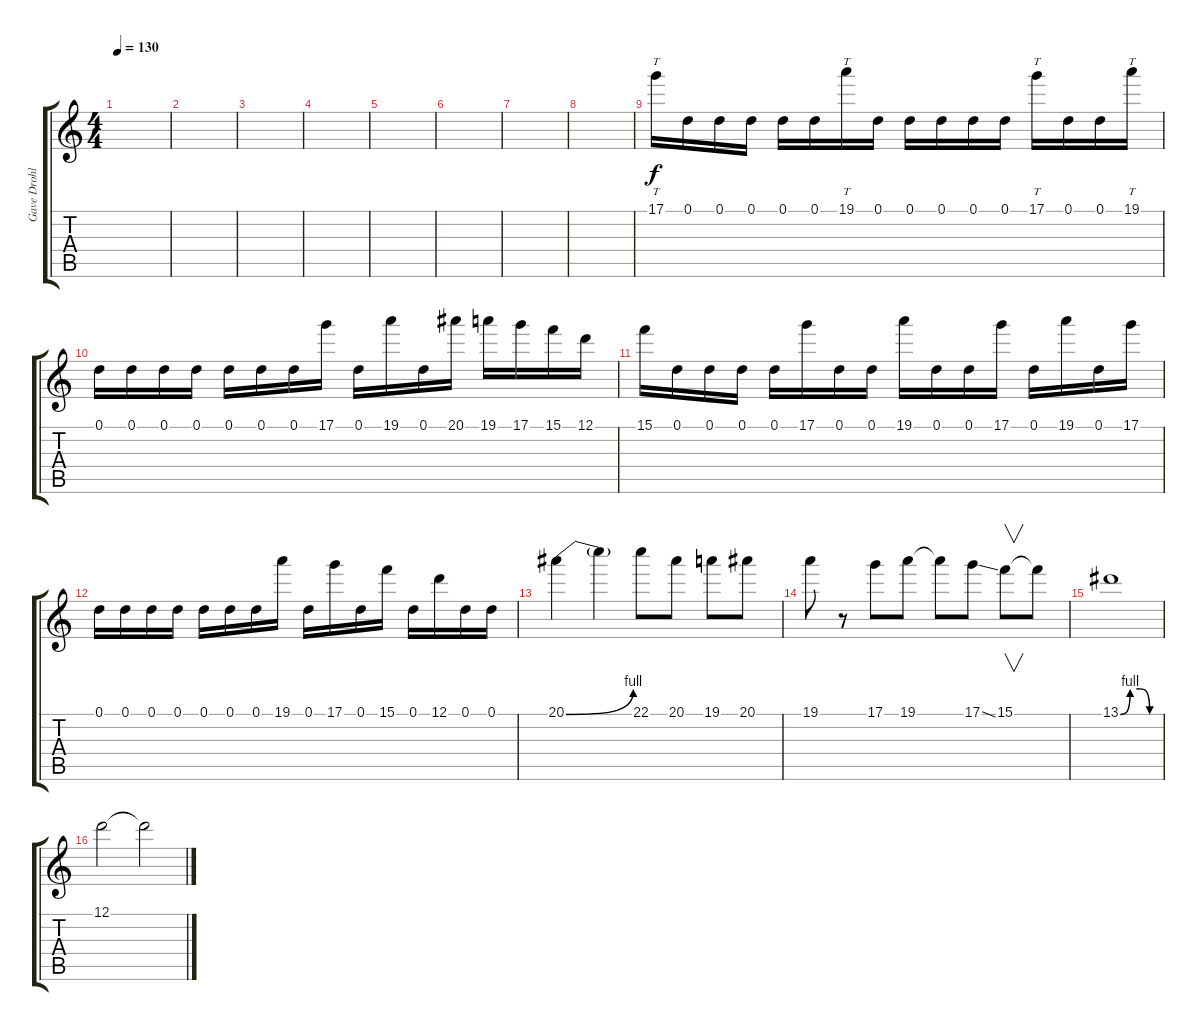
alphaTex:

\track ("Gave Drohl solo" "Gave Drohl") {instrument overdrivenguitar}
\staff {score tabs}
\tuning (D4 A3 F3 C3 G2 C2) {hide}
\ts (4 4)
\tempo 130
\clef g2
\ks c
|
|
|
|
|
|
|
|
17.1.16{tt} 0.1.16 0.1.16 0.1.16 0.1.16 0.1.16 19.1.16{tt} 0.1.16 0.1.16 0.1.16 0.1.16 0.1.16 17.1.16{tt} 0.1.16 0.1.16 19.1.16{tt} |
0.1.16 0.1.16 0.1.16 0.1.16 0.1.16 0.1.16 0.1.16 17.1.16 0.1.16 19.1.16 0.1.16 20.1.16 19.1.16 17.1.16 15.1.16 12.1.16 |
15.1.16 0.1.16 0.1.16 0.1.16 0.1.16 17.1.16 0.1.16 0.1.16 19.1.16 0.1.16 0.1.16 17.1.16 0.1.16 19.1.16 0.1.16 17.1.16 |
0.1.16 0.1.16 0.1.16 0.1.16 0.1.16 0.1.16 0.1.16 19.1.16 0.1.16 17.1.16 0.1.16 15.1.16 0.1.16 12.1.16 0.1.16 0.1.16 |
20.1{be (bend 0 0 60 4)}.4 20.1{t}.4 22.1.8 20.1.8 19.1.8 20.1.8 |
19.1.8 r.8 17.1.8 19.1.8 19.1{t}.8 17.1{ss}.8 15.1.8{v} 15.1{t}.8 |
13.1{be (custom 0 0 15 4 30 4 45 0 60 0)}.1 |
12.1.2 12.1{t}.2
